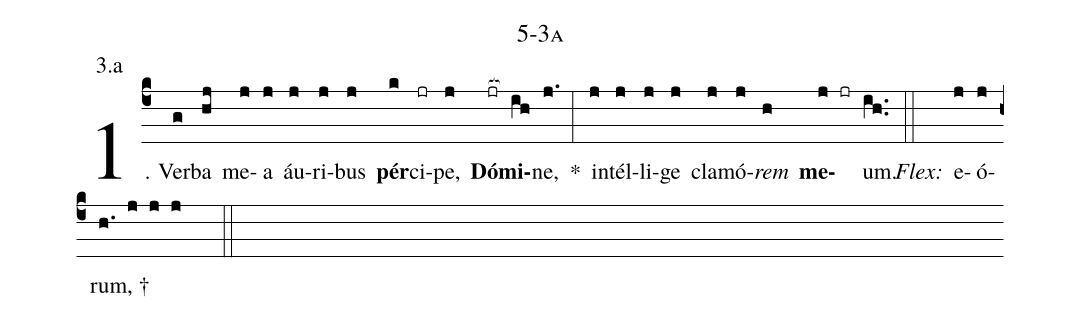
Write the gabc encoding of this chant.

name: 5-3a;
annotation: 3.a;
%%
(c4)1. Ver(g)ba(hj) me(j)a(j) áu(j)ri(j)bus(j) <b>pér</b>(k)ci(jr)pe,(j) <b>Dó</b>(jr[ocb:1{])<b>mi</b>(ih[ocb:0}])ne,(j.) *(:) in(j)tél(j)li(j)ge(j) cla(j)mó(j)<i>rem</i>(h) <b>me</b>(j jr)um.(ih..) (::)
<i>Flex:</i>()  e(j)ó(j)rum, †(h. j j j  ::)
